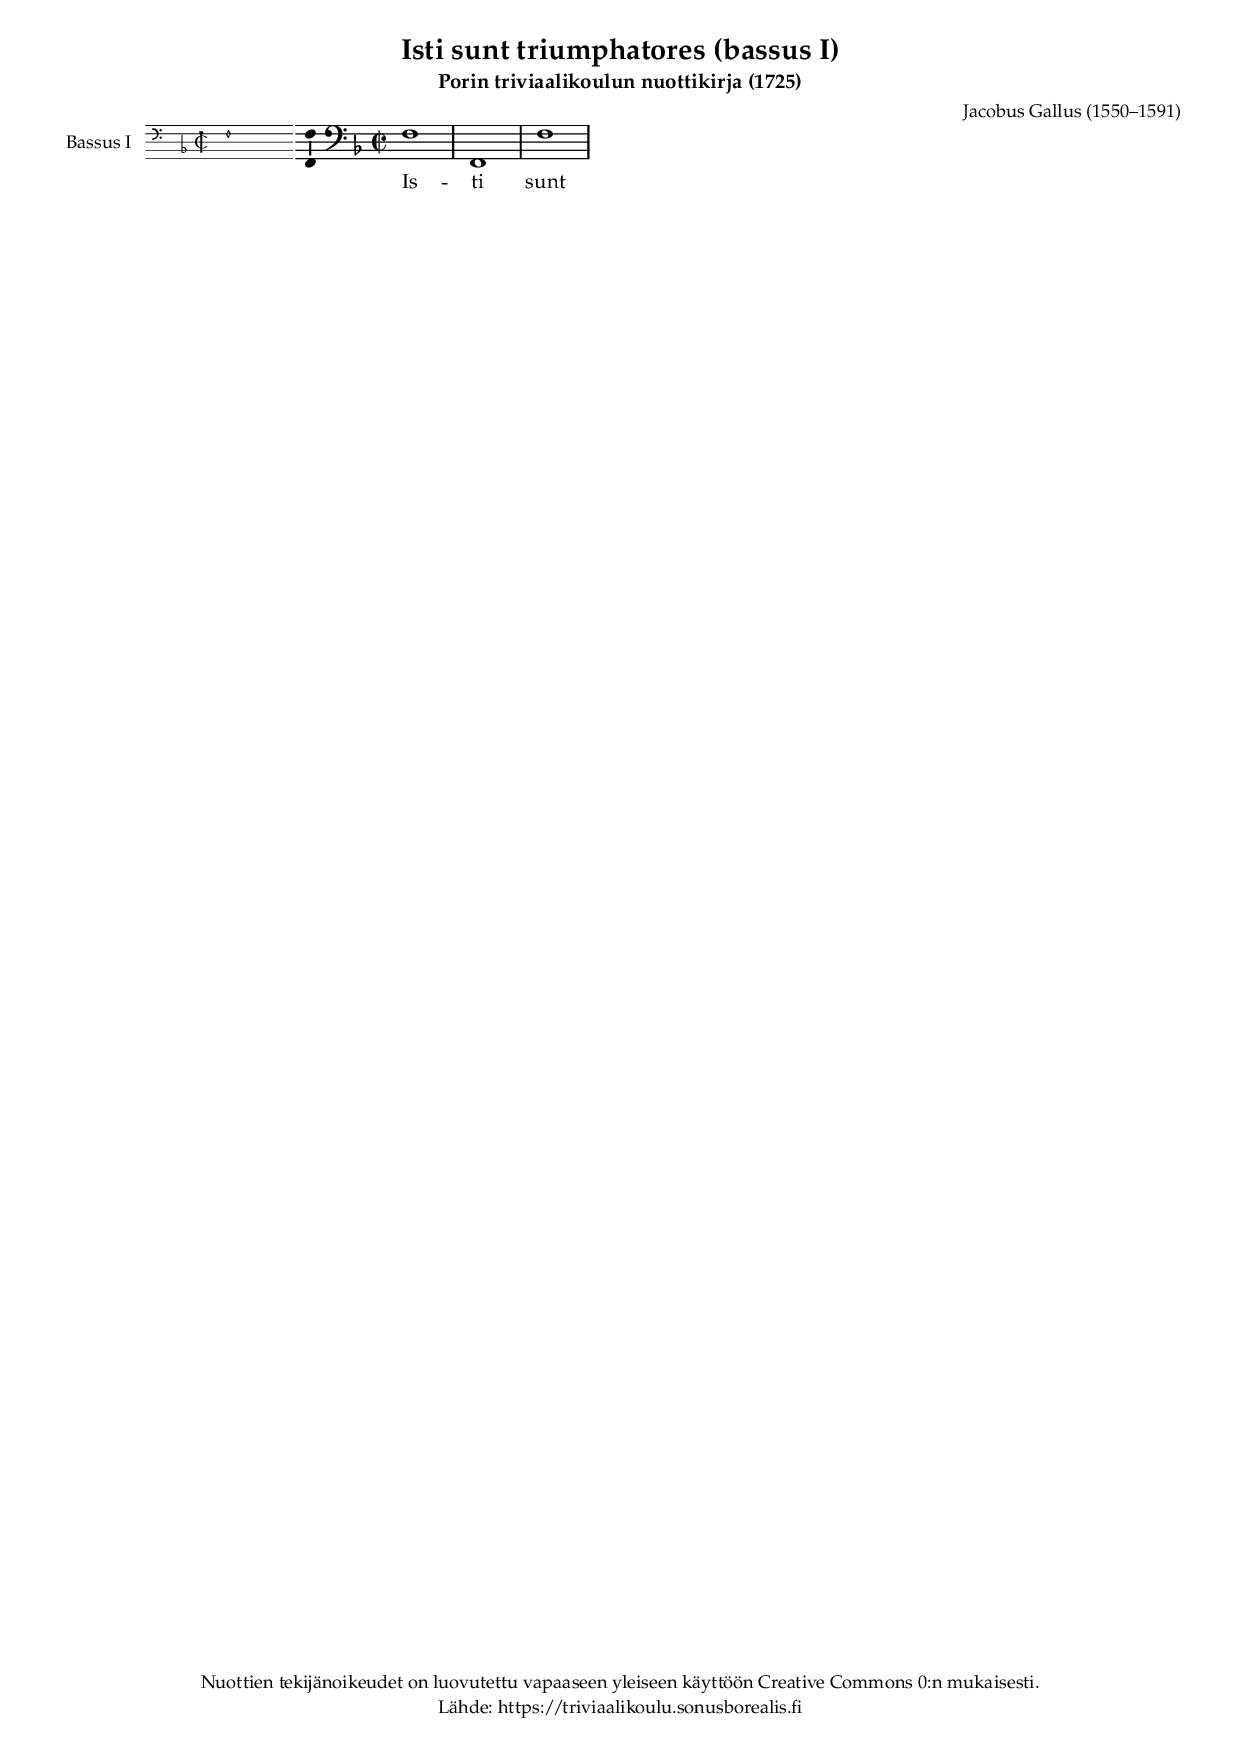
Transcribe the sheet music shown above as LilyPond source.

\version "2.19.49"
\include "suomi.ly"


stanzaOneLyricsChoirOne = \lyricmode {
    Is -- ti  sunt
    tri -- um -- pha -- to -- res,
    tri -- um -- pha -- to -- res,
    tri -- um -- pha -- to -- res
    et a -- mi -- ci De -- i,
    et a -- mi -- ci De -- i,

    qui con -- tem -- nen -- tes ius -- sa
    prin -- ci -- pum me -- ru -- e -- runt
    prae -- mi -- a ae -- ter -- na.

    Mo -- do co -- ro -- nan -- tur,
    mo -- do co -- ro -- nan -- tur
    et ac -- ci -- pi -- unt pal -- mam.

    Is -- ti  sunt,
    qui ve -- ne -- runt,
    qui ve -- ne -- runt,
    ex mag -- na tri -- bu -- ti -- o -- ne
    et la -- ve -- runt sto -- las su -- as
    in san -- gui -- ne ag -- ni

    Mo -- do co -- ro -- nan -- tur,
    mo -- do co -- ro -- nan -- tur
    et ac -- ci -- pi -- unt pal -- mam.
}


% First choir

BassOneMusic = \relative c {
	\set Staff.instrumentName = #"Bassus I"
	\set Staff.shortInstrumentName = "B I"

	\incipit { \clef "mensural-f" \key f \major \time 2/2 f1 }

	\clef bass
	f1 | f, | f' |
}



\include "isti-sunt-triumphatores.header.ily"

\header {
  title = "Isti sunt triumphatores (bassus I)"
}


\score {
  \new StaffGroup = choirOneStaff <<
    \new Staff <<
      \new Voice = "Bass" {
        \global
        \BassOneMusic
      }
      \new Lyrics \lyricsto "Bass" {
       \stanzaOneLyricsChoirOne
      }
    >>
  >>

  \midi {
    \tempo 4 = 160
  }
  \layout {
    \context {
      \Staff
      \consists "Ambitus_engraver"

    }
    indent = 4\cm
    incipit-width = 2.5\cm
    \context {
     \Score
     \override VerticalAxisGroup.remove-first = ##t
    }
  }
}
